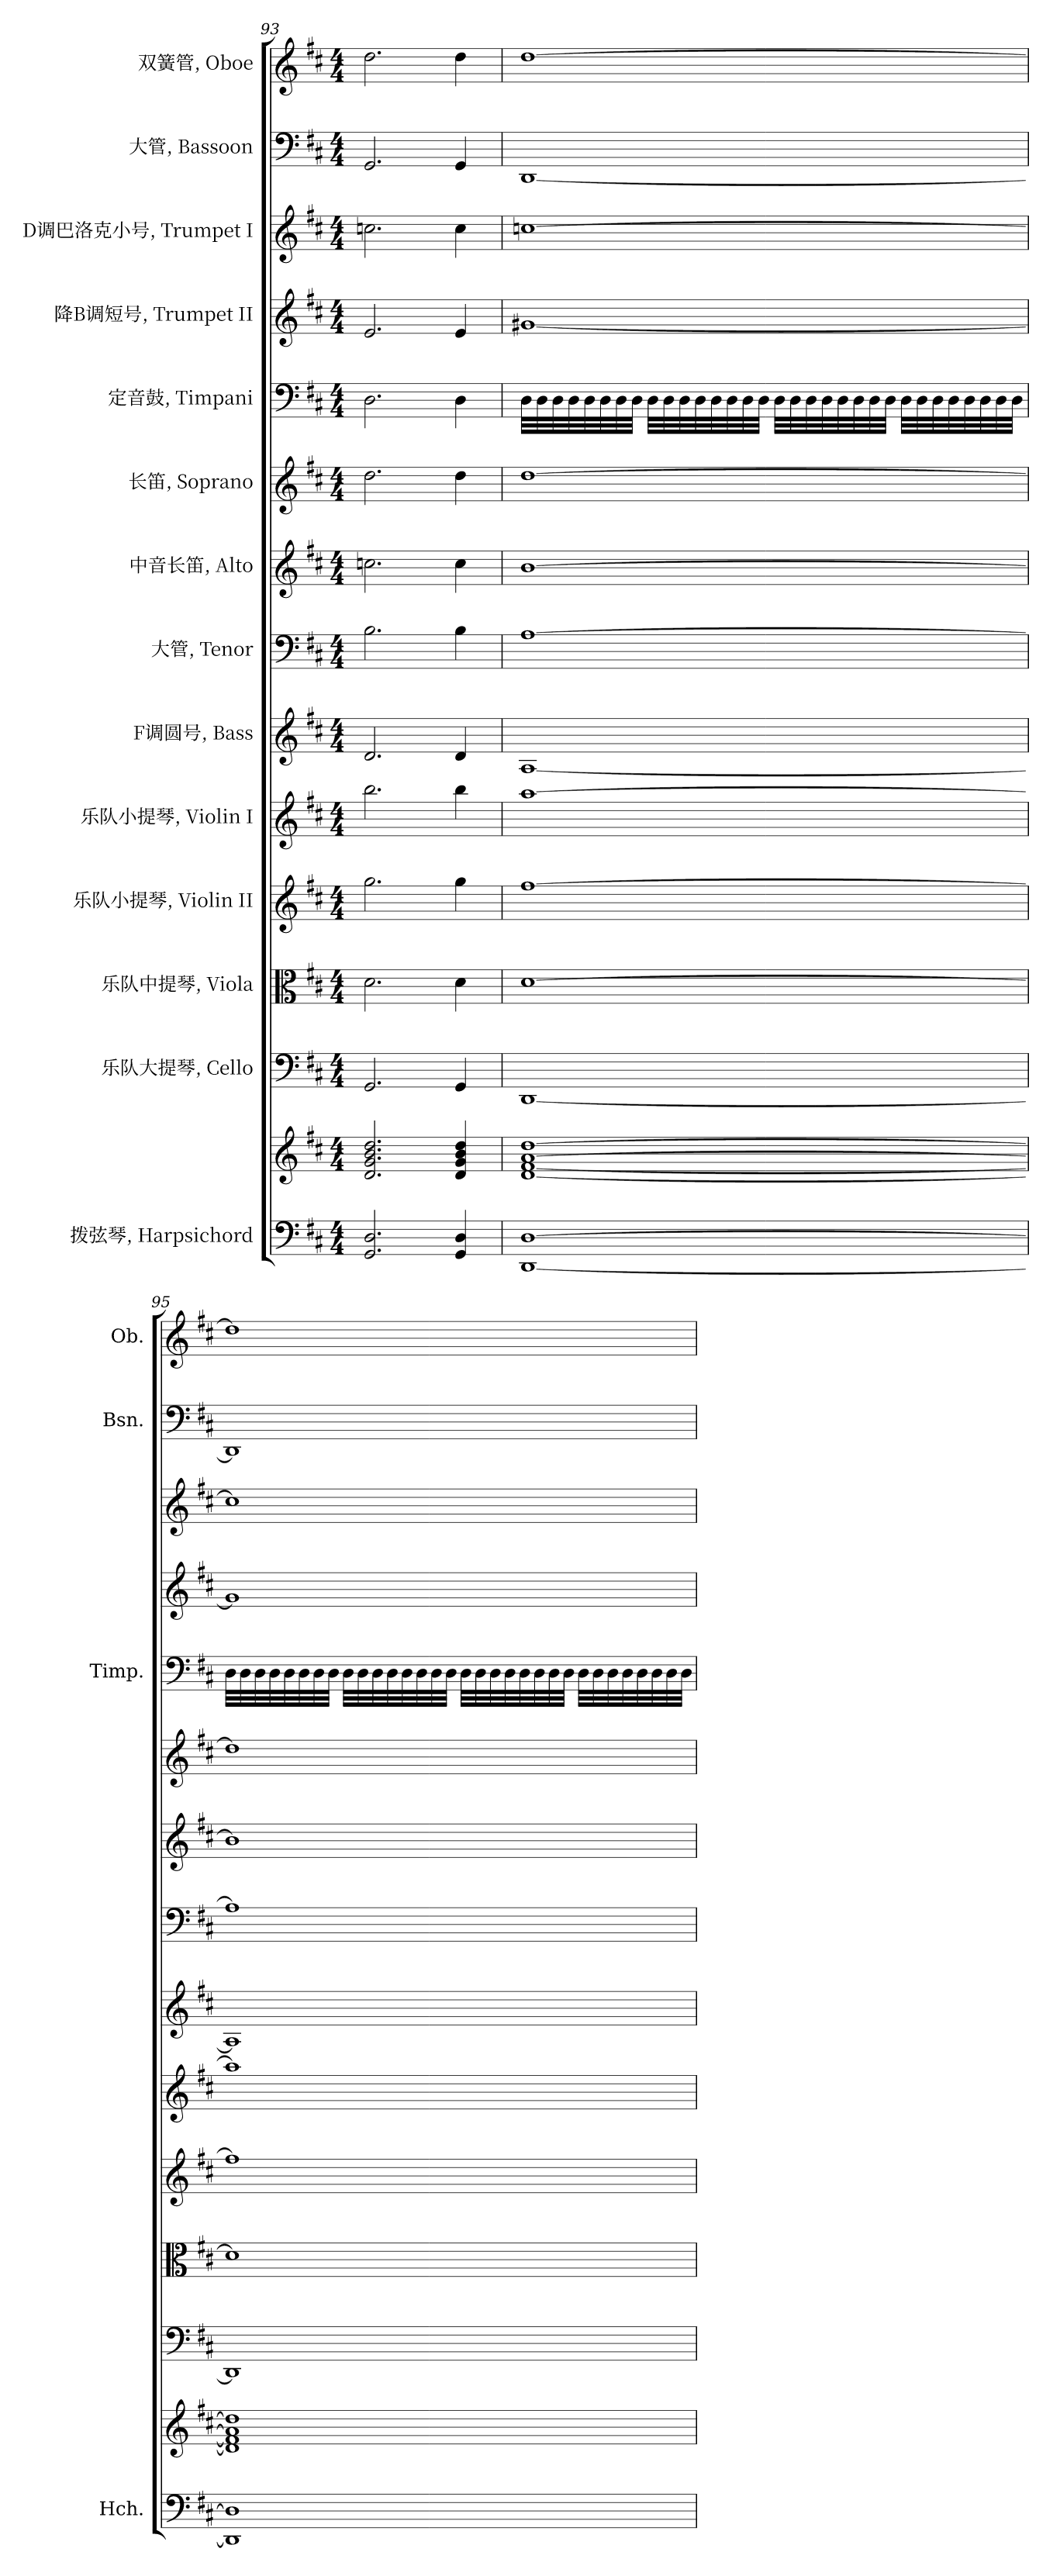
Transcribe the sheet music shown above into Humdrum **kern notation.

**kern	**kern	**kern	**kern	**kern	**kern	**kern	**kern	**kern	**kern	**kern	**kern	**kern	**kern	**kern
*part14	*part14	*part13	*part12	*part11	*part10	*part9	*part8	*part7	*part6	*part5	*part4	*part3	*part2	*part1
*staff15	*staff14	*staff13	*staff12	*staff11	*staff10	*staff9	*staff8	*staff7	*staff6	*staff5	*staff4	*staff3	*staff2	*staff1
*I"拨弦琴, Harpsichord	*	*I"乐队大提琴, Cello	*I"乐队中提琴, Viola	*I"乐队小提琴, Violin II	*I"乐队小提琴, Violin I	*I"F调圆号, Bass	*I"大管, Tenor	*I"中音长笛, Alto	*I"长笛, Soprano	*I"定音鼓, Timpani	*I"降B调短号, Trumpet II	*I"D调巴洛克小号, Trumpet I	*I"大管, Bassoon	*I"双簧管, Oboe
*I'Hch.	*	*	*	*	*	*	*	*	*	*I'Timp.	*	*	*I'Bsn.	*I'Ob.
*clefF4	*clefG2	*clefF4	*clefC3	*clefG2	*clefG2	*clefG2	*clefF4	*clefG2	*clefG2	*clefF4	*clefG2	*clefG2	*clefF4	*clefG2
*	*	*	*	*	*	*ITrd4c7	*	*ITrd3c5	*	*	*ITrd1c2	*ITrd-1c-2	*	*
*k[f#c#]	*k[f#c#]	*k[f#c#]	*k[f#c#]	*k[f#c#]	*k[f#c#]	*k[f#]	*k[f#c#]	*k[f#c#g#]	*k[f#c#]	*k[f#c#]	*k[]	*k[f#c#g#d#]	*k[f#c#]	*k[f#c#]
*M4/4	*M4/4	*M4/4	*M4/4	*M4/4	*M4/4	*M4/4	*M4/4	*M4/4	*M4/4	*M4/4	*M4/4	*M4/4	*M4/4	*M4/4
=93	=93	=93	=93	=93	=93	=93	=93	=93	=93	=93	=93	=93	=93	=93
2.GG/ 2.D/	2.d/ 2.g/ 2.b/ 2.dd/	2.GG/	2.d\	2.gg\	2.bb\	2.G/	2.B\	2.gn\	2.dd\	2.D\	2.d/	2.ddn\	2.GG/	2.dd\
4GG/ 4D/	4d/ 4g/ 4b/ 4dd/	4GG/	4d\	4gg\	4bb\	4G/	4B\	4g\	4dd\	4D\	4d/	4dd\	4GG/	4dd\
!!LO:PB:g=z
=94	=94	=94	=94	=94	=94	=94	=94	=94	=94	=94	=94	=94	=94	=94
[1DD [1D	[1d [1f# [1a [1dd	[1DD	[1d	[1ff#	[1aa	[1D	[1A	[1f#	[1dd	32D\LLL	[1f#X	[1ddn	[1DD	[1dd
.	.	.	.	.	.	.	.	.	.	32D\	.	.	.	.
.	.	.	.	.	.	.	.	.	.	32D\	.	.	.	.
.	.	.	.	.	.	.	.	.	.	32D\	.	.	.	.
.	.	.	.	.	.	.	.	.	.	32D\	.	.	.	.
.	.	.	.	.	.	.	.	.	.	32D\	.	.	.	.
.	.	.	.	.	.	.	.	.	.	32D\	.	.	.	.
.	.	.	.	.	.	.	.	.	.	32D\JJJ	.	.	.	.
.	.	.	.	.	.	.	.	.	.	32D\LLL	.	.	.	.
.	.	.	.	.	.	.	.	.	.	32D\	.	.	.	.
.	.	.	.	.	.	.	.	.	.	32D\	.	.	.	.
.	.	.	.	.	.	.	.	.	.	32D\	.	.	.	.
.	.	.	.	.	.	.	.	.	.	32D\	.	.	.	.
.	.	.	.	.	.	.	.	.	.	32D\	.	.	.	.
.	.	.	.	.	.	.	.	.	.	32D\	.	.	.	.
.	.	.	.	.	.	.	.	.	.	32D\JJJ	.	.	.	.
.	.	.	.	.	.	.	.	.	.	32D\LLL	.	.	.	.
.	.	.	.	.	.	.	.	.	.	32D\	.	.	.	.
.	.	.	.	.	.	.	.	.	.	32D\	.	.	.	.
.	.	.	.	.	.	.	.	.	.	32D\	.	.	.	.
.	.	.	.	.	.	.	.	.	.	32D\	.	.	.	.
.	.	.	.	.	.	.	.	.	.	32D\	.	.	.	.
.	.	.	.	.	.	.	.	.	.	32D\	.	.	.	.
.	.	.	.	.	.	.	.	.	.	32D\JJJ	.	.	.	.
.	.	.	.	.	.	.	.	.	.	32D\LLL	.	.	.	.
.	.	.	.	.	.	.	.	.	.	32D\	.	.	.	.
.	.	.	.	.	.	.	.	.	.	32D\	.	.	.	.
.	.	.	.	.	.	.	.	.	.	32D\	.	.	.	.
.	.	.	.	.	.	.	.	.	.	32D\	.	.	.	.
.	.	.	.	.	.	.	.	.	.	32D\	.	.	.	.
.	.	.	.	.	.	.	.	.	.	32D\	.	.	.	.
.	.	.	.	.	.	.	.	.	.	32D\JJJ	.	.	.	.
!!LO:PB:g=z
=95	=95	=95	=95	=95	=95	=95	=95	=95	=95	=95	=95	=95	=95	=95
1DD] 1D]	1d] 1f#] 1a] 1dd]	1DD]	1d]	1ff#]	1aa]	1D]	1A]	1f#]	1dd]	32D\LLL	1f#]	1dd]	1DD]	1dd]
.	.	.	.	.	.	.	.	.	.	32D\	.	.	.	.
.	.	.	.	.	.	.	.	.	.	32D\	.	.	.	.
.	.	.	.	.	.	.	.	.	.	32D\	.	.	.	.
.	.	.	.	.	.	.	.	.	.	32D\	.	.	.	.
.	.	.	.	.	.	.	.	.	.	32D\	.	.	.	.
.	.	.	.	.	.	.	.	.	.	32D\	.	.	.	.
.	.	.	.	.	.	.	.	.	.	32D\JJJ	.	.	.	.
.	.	.	.	.	.	.	.	.	.	32D\LLL	.	.	.	.
.	.	.	.	.	.	.	.	.	.	32D\	.	.	.	.
.	.	.	.	.	.	.	.	.	.	32D\	.	.	.	.
.	.	.	.	.	.	.	.	.	.	32D\	.	.	.	.
.	.	.	.	.	.	.	.	.	.	32D\	.	.	.	.
.	.	.	.	.	.	.	.	.	.	32D\	.	.	.	.
.	.	.	.	.	.	.	.	.	.	32D\	.	.	.	.
.	.	.	.	.	.	.	.	.	.	32D\JJJ	.	.	.	.
.	.	.	.	.	.	.	.	.	.	32D\LLL	.	.	.	.
.	.	.	.	.	.	.	.	.	.	32D\	.	.	.	.
.	.	.	.	.	.	.	.	.	.	32D\	.	.	.	.
.	.	.	.	.	.	.	.	.	.	32D\	.	.	.	.
.	.	.	.	.	.	.	.	.	.	32D\	.	.	.	.
.	.	.	.	.	.	.	.	.	.	32D\	.	.	.	.
.	.	.	.	.	.	.	.	.	.	32D\	.	.	.	.
.	.	.	.	.	.	.	.	.	.	32D\JJJ	.	.	.	.
.	.	.	.	.	.	.	.	.	.	32D\LLL	.	.	.	.
.	.	.	.	.	.	.	.	.	.	32D\	.	.	.	.
.	.	.	.	.	.	.	.	.	.	32D\	.	.	.	.
.	.	.	.	.	.	.	.	.	.	32D\	.	.	.	.
.	.	.	.	.	.	.	.	.	.	32D\	.	.	.	.
.	.	.	.	.	.	.	.	.	.	32D\	.	.	.	.
.	.	.	.	.	.	.	.	.	.	32D\	.	.	.	.
.	.	.	.	.	.	.	.	.	.	32D\JJJ	.	.	.	.
=	=	=	=	=	=	=	=	=	=	=	=	=	=	=
*-	*-	*-	*-	*-	*-	*-	*-	*-	*-	*-	*-	*-	*-	*-
